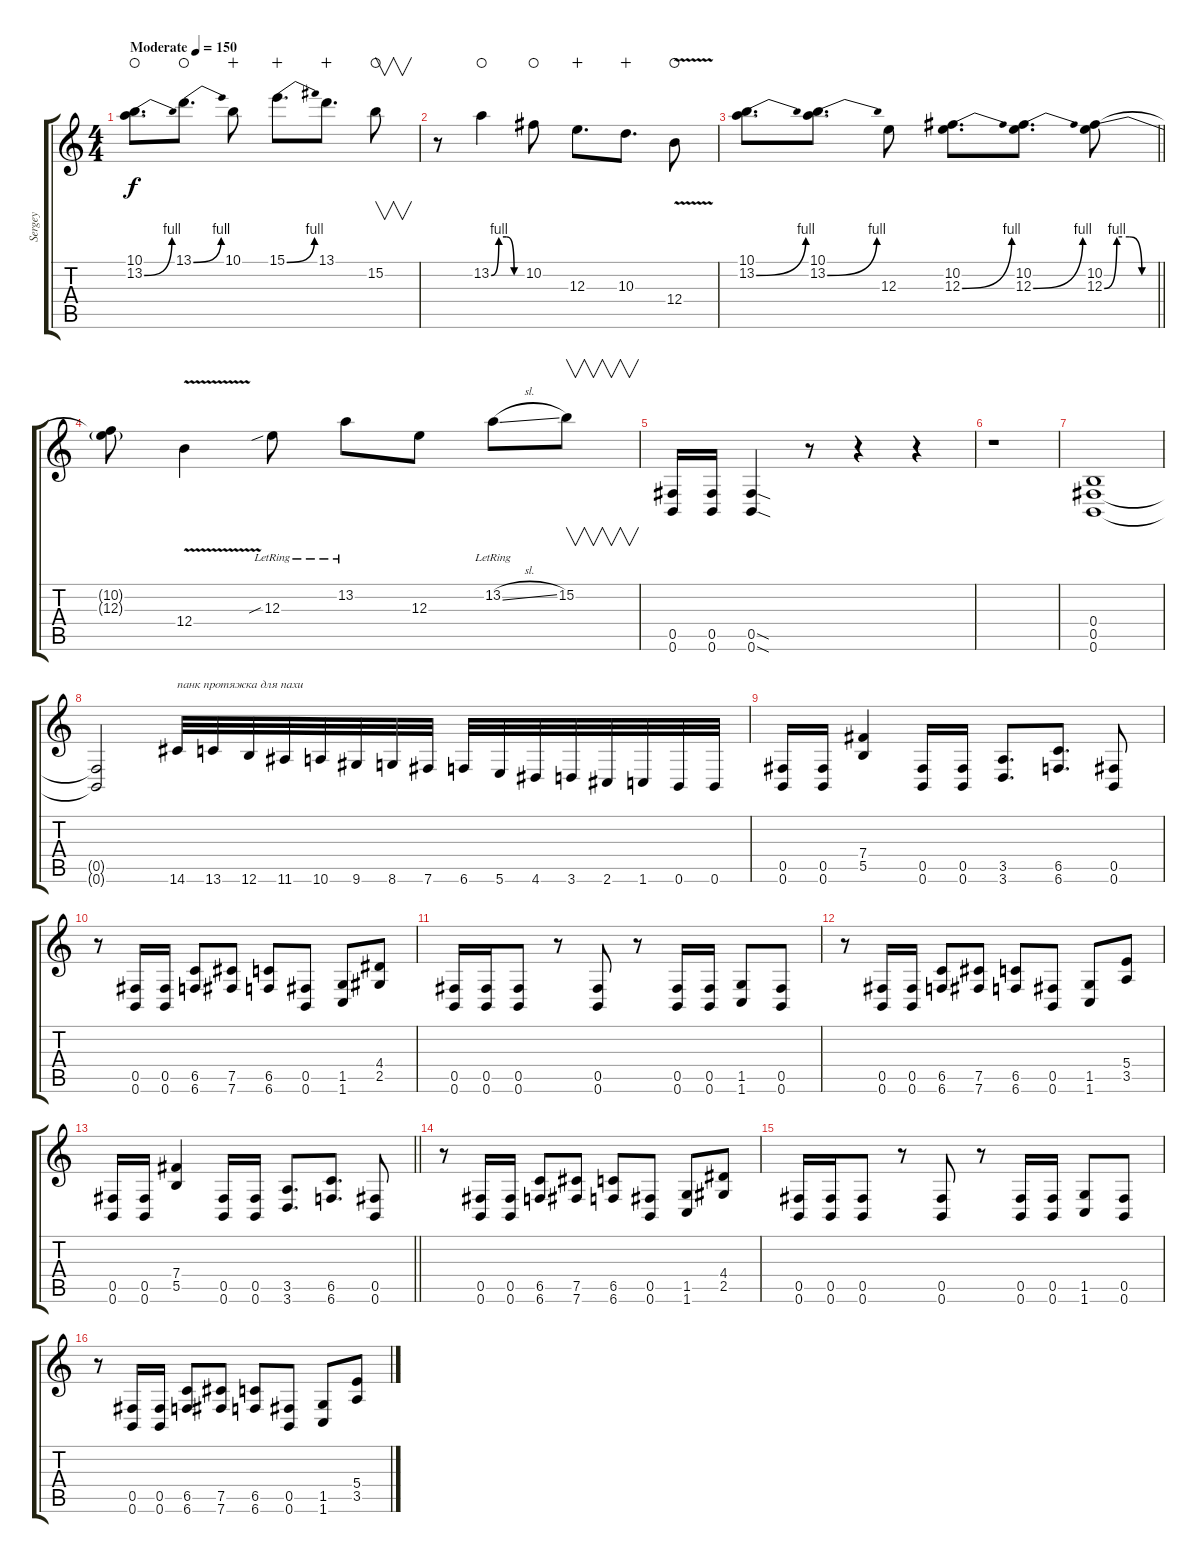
\track ("Sergey" "Sergey") {instrument distortionguitar}
\staff {score tabs}
\tuning (Db4 Ab3 E3 B2 Gb2 B1) {hide}
\ts (4 4)
\tempo (150 "Moderate")
\clef g2
\ks c
(10.1 13.2{be (bend 0 0 60 4)}).8{d dy f instrument distortionguitar waho} 13.1{be (bend 0 0 60 4)}.8{d waho} 10.1.8{wahc} 15.1{be (bend 0 0 60 4)}.8{d wahc} 13.1.8{d wahc} 15.2.8{v waho} |
r.8 13.2{be (custom 0 0 15 4 30 4 45 0 60 0)}.4{waho} 10.2.8{waho} 12.3.8{d wahc} 10.3.8{d wahc} 12.4{v}.8{waho} |
\barLineRight lightlight
(10.1 13.2{be (bend 0 0 60 4)}).8{d} (10.1 13.2{be (bend 0 0 60 4)}).8{d} 12.3.8 (10.2 12.3{be (bend 0 0 60 4)}).8{d} (10.2 12.3{be (bend 0 0 60 4)}).8{d} (10.2 12.3{be (custom 0 0 15 4 30 4 45 0 60 0)}).8 |
(10.2{t} 12.3{t}).8 12.4{v}.4 12.3{sib lr}.8 13.2{lr}.8 12.3.8 13.2{sl lr}.8 15.2.8{v} |
(0.5 0.6).16 (0.5 0.6).16 (0.5{sod} 0.6{sod}).4 r.8 r.4 r.4 |
r.1 |
(0.4 0.5 0.6).1 |
(0.5{t} 0.6{t}).2 14.6.32{txt "панк протяжка для пахи"} 13.6.32 12.6.32 11.6.32 10.6.32 9.6.32 8.6.32 7.6.32 6.6.32 5.6.32 4.6.32 3.6.32 2.6.32 1.6.32 0.6.32 0.6.32 |
(0.5 0.6).16 (0.5 0.6).16 (7.4 5.5).4 (0.5 0.6).16 (0.5 0.6).16 (3.5 3.6).8{d} (6.5 6.6).8{d} (0.5 0.6).8 |
r.8 (0.5 0.6).16 (0.5 0.6).16 (6.5 6.6).8 (7.5 7.6).8 (6.5 6.6).8 (0.5 0.6).8 (1.5 1.6).8 (4.4 2.5).8 |
(0.5 0.6).16 (0.5 0.6).16 (0.5 0.6).8 r.8 (0.5 0.6).8 r.8 (0.5 0.6).16 (0.5 0.6).16 (1.5 1.6).8 (0.5 0.6).8 |
r.8 (0.5 0.6).16 (0.5 0.6).16 (6.5 6.6).8 (7.5 7.6).8 (6.5 6.6).8 (0.5 0.6).8 (1.5 1.6).8 (5.4 3.5).8 |
\barLineRight lightlight
(0.5 0.6).16 (0.5 0.6).16 (7.4 5.5).4 (0.5 0.6).16 (0.5 0.6).16 (3.5 3.6).8{d} (6.5 6.6).8{d} (0.5 0.6).8 |
r.8 (0.5 0.6).16 (0.5 0.6).16 (6.5 6.6).8 (7.5 7.6).8 (6.5 6.6).8 (0.5 0.6).8 (1.5 1.6).8 (4.4 2.5).8 |
(0.5 0.6).16 (0.5 0.6).16 (0.5 0.6).8 r.8 (0.5 0.6).8 r.8 (0.5 0.6).16 (0.5 0.6).16 (1.5 1.6).8 (0.5 0.6).8 |
r.8 (0.5 0.6).16 (0.5 0.6).16 (6.5 6.6).8 (7.5 7.6).8 (6.5 6.6).8 (0.5 0.6).8 (1.5 1.6).8 (5.4 3.5).8
